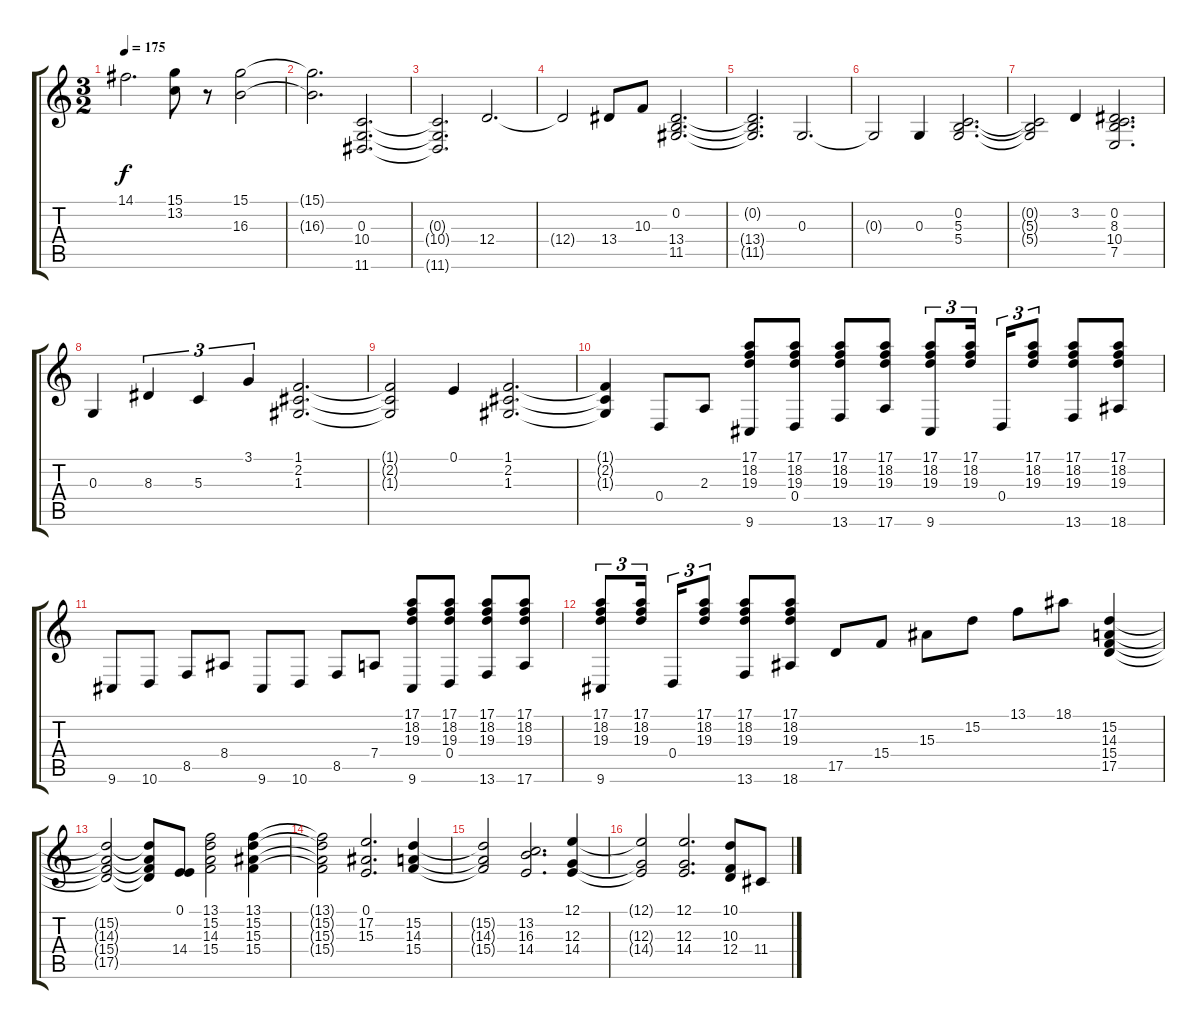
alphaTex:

\track "" {instrument frenchhorn}
\staff {score tabs}
\tuning (E4 B3 G3 D3 A2 E2) {hide}
\ts (3 2)
\tempo 175
\clef g2
\ks c
14.1.2{d dy f} (15.1 13.2).8 r.8 (15.1 16.3).2 |
(15.1{t} 16.3{t}).2{d} (0.3 10.4 11.6).2{d} |
(0.3{t} 10.4{t} 11.6{t}).2{d} 12.4.2{d} |
12.4{t}.2 13.4.8 10.3.8 (0.2 13.4 11.5).2{d} |
(0.2{t} 13.4{t} 11.5{t}).2{d} 0.3.2{d} |
0.3{t}.2 0.3.4 (0.2 5.3 5.4).2{d} |
(0.2{t} 5.3{t} 5.4{t}).2 3.2.4 (0.2 8.3 10.4 7.5).2{d} |
0.3.4 8.3.4{tu (3 2)} 5.3.4{tu (3 2)} 3.1.4{tu (3 2)} (1.1 2.2 1.3).2{d} |
(1.1{t} 2.2{t} 1.3{t}).2 0.1.4 (1.1 2.2 1.3).2{d} |
(1.1{t} 2.2{t} 1.3{t}).4 0.4.8 2.3.8 (17.1 18.2 19.3 9.6).8 (17.1 18.2 19.3 0.4).8 (17.1 18.2 19.3 13.6).8 (17.1 18.2 19.3 17.6).8 (17.1 18.2 19.3 9.6).8{tu (3 2)} (17.1 18.2 19.3).16{tu (3 2) beam splitsecondary} 0.4.16{tu (3 2)} (17.1 18.2 19.3).8{tu (3 2)} (17.1 18.2 19.3 13.6).8 (17.1 18.2 19.3 18.6).8 |
9.6.8 10.6.8 8.5.8 8.4.8 9.6.8 10.6.8 8.5.8 7.4.8 (17.1 18.2 19.3 9.6).8 (17.1 18.2 19.3 0.4).8 (17.1 18.2 19.3 13.6).8 (17.1 18.2 19.3 17.6).8 |
(17.1 18.2 19.3 9.6).8{tu (3 2)} (17.1 18.2 19.3).16{tu (3 2) beam splitsecondary} 0.4.16{tu (3 2)} (17.1 18.2 19.3).8{tu (3 2)} (17.1 18.2 19.3 13.6).8 (17.1 18.2 19.3 18.6).8 17.5.8 15.4.8 15.3.8 15.2.8 13.1.8 18.1.8 (15.2 14.3 15.4 17.5).4 |
(15.2{t} 14.3{t} 15.4{t} 17.5{t}).2 (15.2{t} 14.3{t} 15.4{t} 17.5{t}).8 (0.1 14.4).8 (13.1 15.2 14.3 15.4).2 (13.1 15.2 15.3 15.4).4 |
(13.1{t} 15.2{t} 15.3{t} 15.4{t}).2 (0.1 17.2 15.3).2{d} (15.2 14.3 15.4).4 |
(15.2{t} 14.3{t} 15.4{t}).2 (13.2 16.3 14.4).2{d} (12.1 12.3 14.4).4 |
(12.1{t} 12.3{t} 14.4{t}).2 (12.1 12.3 14.4).2{d} (10.1 10.3 12.4).8 11.4.8
